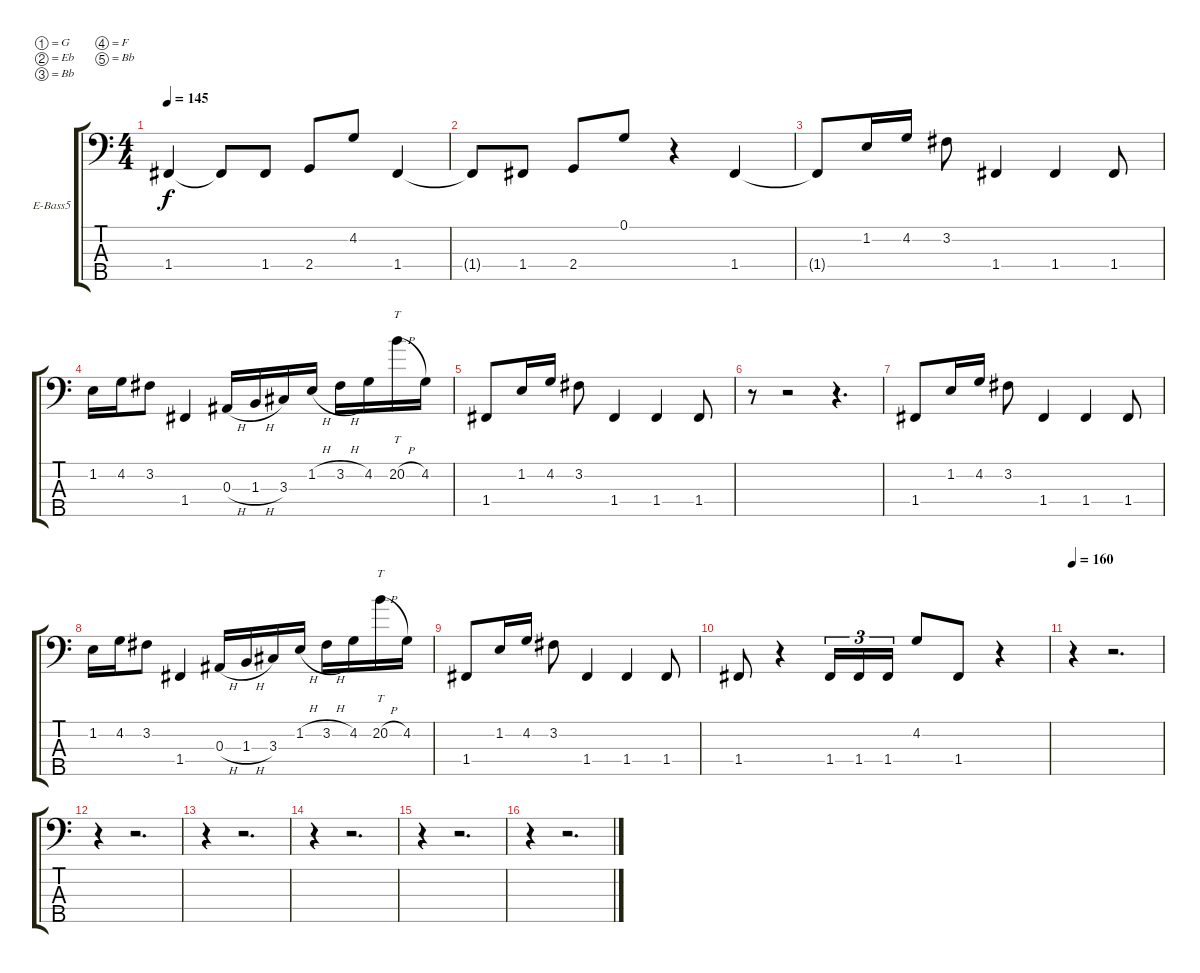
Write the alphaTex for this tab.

\bracketExtendMode groupsimilarinstruments
\firstSystemTrackNameOrientation horizontal
\otherSystemsTrackNameOrientation horizontal
\track ("Bass" "E-Bass5") {instrument electricbassfinger}
\staff {score tabs}
\tuning (G2 Eb2 Bb1 F1 Bb0)
\ts (4 4)
\tempo 145
\clef f4
\ks c
1.4.4{dy f} 1.4{t}.8 1.4.8 2.4.8 4.2.8 1.4.4 |
1.4{t}.8 1.4.8 2.4.8 0.1.8 r.4 1.4.4 |
1.4{t}.8 1.2.16 4.2.16 3.2.8 1.4.4 1.4.4 1.4.8 |
1.2.16 4.2.16 3.2.8 1.4.4 0.3{h}.16 1.3{h}.16 3.3.16 1.2{h}.16 3.2{h}.16 4.2.16 20.2{h}.16{tt} 4.2.16 |
1.4.8 1.2.16 4.2.16 3.2.8 1.4.4 1.4.4 1.4.8 |
r.8 r.2 r.4{d} |
1.4.8 1.2.16 4.2.16 3.2.8 1.4.4 1.4.4 1.4.8 |
1.2.16 4.2.16 3.2.8 1.4.4 0.3{h}.16 1.3{h}.16 3.3.16 1.2{h}.16 3.2{h}.16 4.2.16 20.2{h}.16{tt} 4.2.16 |
1.4.8 1.2.16 4.2.16 3.2.8 1.4.4 1.4.4 1.4.8 |
1.4.8 r.4 1.4.16{tu (3 2)} 1.4.16{tu (3 2)} 1.4.16{tu (3 2)} 4.2.8 1.4.8 r.4 |
\tempo 160
r.4 r.2{d} |
r.4 r.2{d} |
r.4 r.2{d} |
r.4 r.2{d} |
r.4 r.2{d} |
r.4 r.2{d}
